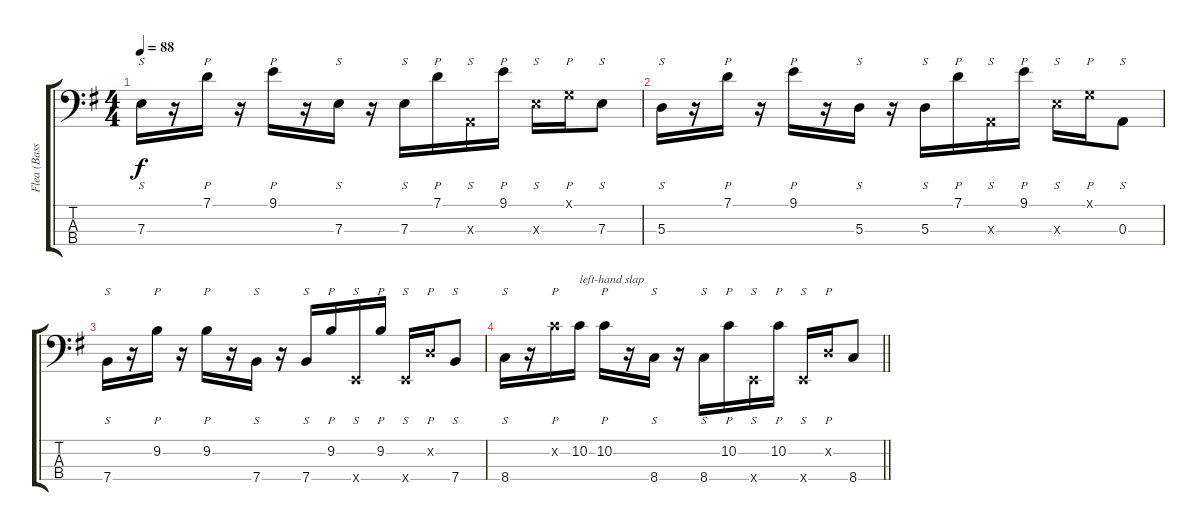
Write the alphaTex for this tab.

\track ("Flea (Bass)" "Flea (Bass") {instrument slapbass1}
\staff {score tabs}
\tuning (G2 D2 A1 E1) {hide}
\ts (4 4)
\tempo 88
\clef f4
\ks g
7.3.16{s dy f} r.16 7.1.16{p} r.16 9.1.16{p} r.16 7.3.16{s} r.16 7.3.16{s} 7.1.16{p} 0.3{x}.16{s} 9.1.16{p} 7.3{x}.16{s} 0.1{x}.16{p} 7.3.8{s} |
5.3.16{s} r.16 7.1.16{p} r.16 9.1.16{p} r.16 5.3.16{s} r.16 5.3.16{s} 7.1.16{p} 0.3{x}.16{s} 9.1.16{p} 7.3{x}.16{s} 0.1{x}.16{p} 0.3.8{s} |
7.4.16{s} r.16 9.2.16{p} r.16 9.2.16{p} r.16 7.4.16{s} r.16 7.4.16{s} 9.2.16{p} 0.4{x}.16{s} 9.2.16{p} 0.4{x}.16{s} 0.2{x}.16{p} 7.4.8{s} |
\barLineRight lightlight
8.4.16{s} r.16 10.2{x}.16{p} 10.2.16{txt "left-hand slap"} 10.2.16{p} r.16 8.4.16{s} r.16 8.4.16{s} 10.2.16{p} 0.4{x}.16{s} 10.2.16{p} 0.4{x}.16{s} 0.2{x}.16{p} 8.4.8
